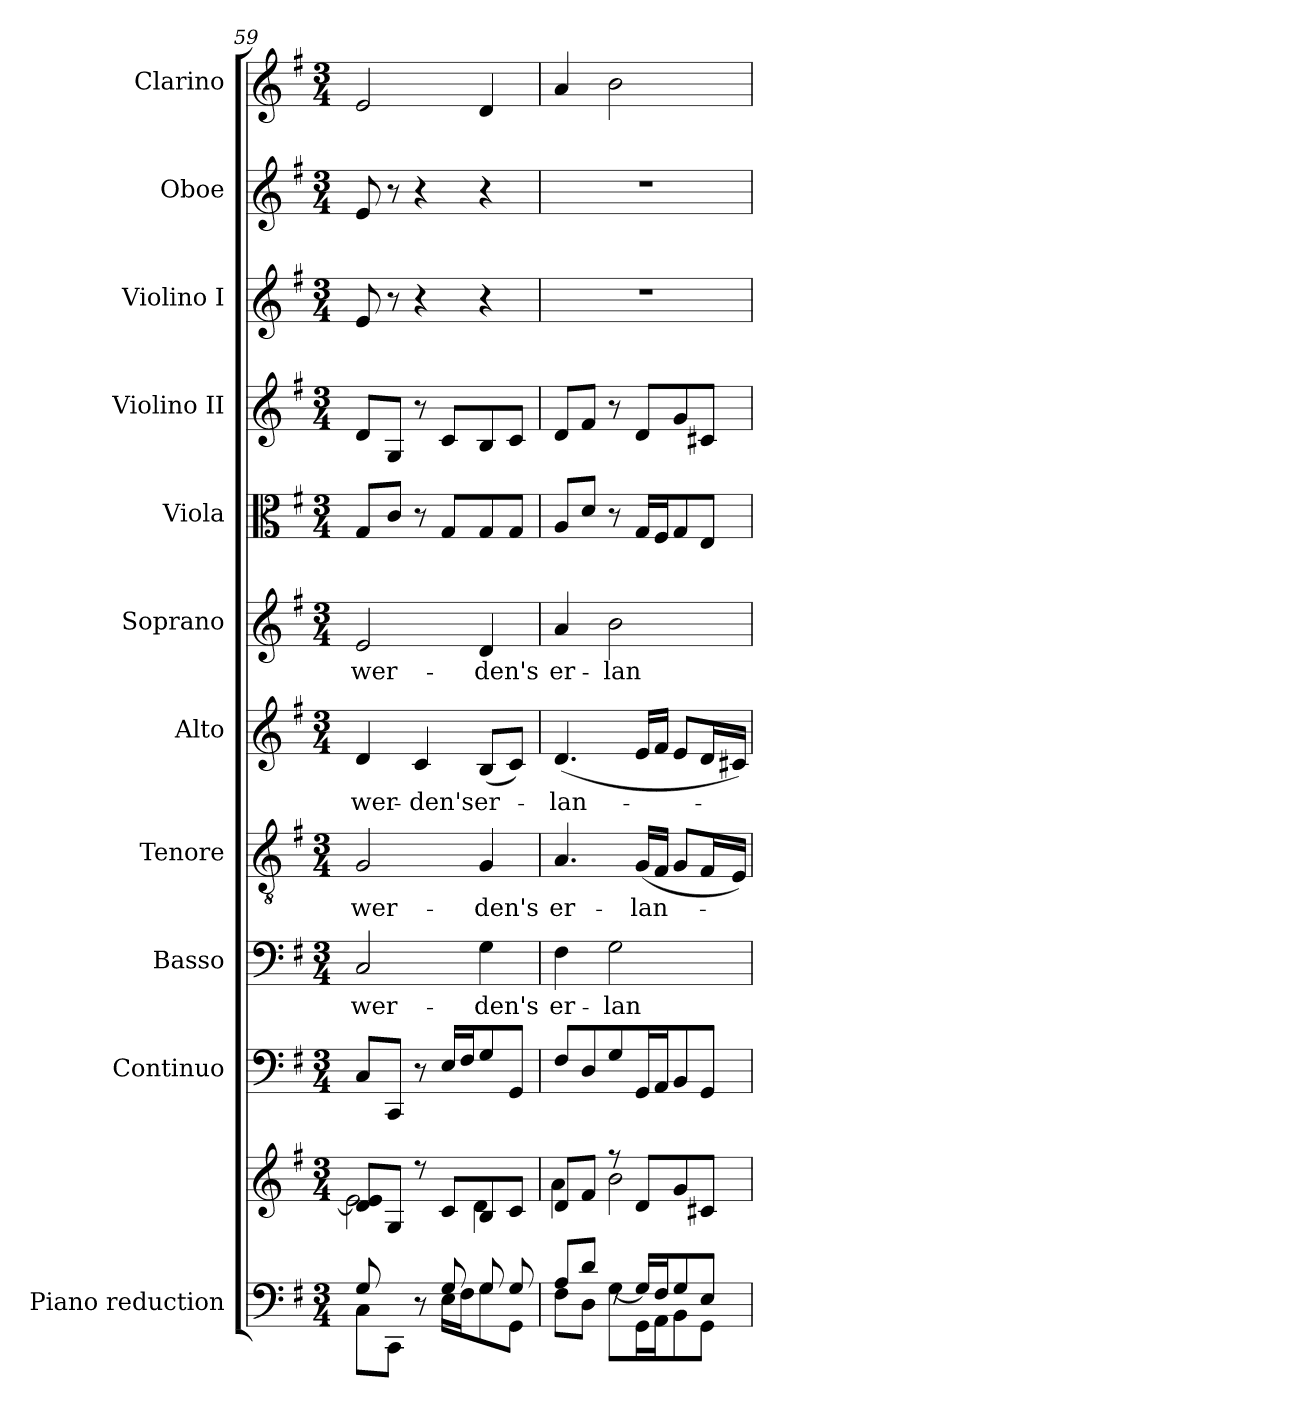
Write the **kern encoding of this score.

**kern	**kern	**kern	**kern	**text	**kern	**text	**kern	**text	**kern	**text	**kern	**kern	**kern	**kern	**kern
*part11	*part11	*part10	*part9	*part9	*part8	*part8	*part7	*part7	*part6	*part6	*part5	*part4	*part3	*part2	*part1
*staff12	*staff11	*staff10	*staff9	*staff9	*staff8	*staff8	*staff7	*staff7	*staff6	*staff6	*staff5	*staff4	*staff3	*staff2	*staff1
*I"Piano reduction	*	*I"Continuo	*I"Basso	*	*I"Tenore	*	*I"Alto	*	*I"Soprano	*	*I"Viola	*I"Violino II	*I"Violino I	*I"Oboe	*I"Clarino
*I'Pno	*	*	*	*	*	*	*	*	*	*	*	*	*	*I'Ob	*
*clefF4	*clefG2	*clefF4	*clefF4	*	*clefGv2	*	*clefG2	*	*clefG2	*	*clefC3	*clefG2	*clefG2	*clefG2	*clefG2
*k[f#]	*k[f#]	*k[f#]	*k[f#]	*	*k[f#]	*	*k[f#]	*	*k[f#]	*	*k[f#]	*k[f#]	*k[f#]	*k[f#]	*k[f#]
*M3/4	*M3/4	*M3/4	*M3/4	*	*M3/4	*	*M3/4	*	*M3/4	*	*M3/4	*M3/4	*M3/4	*M3/4	*M3/4
=59	=59	=59	=59	=59	=59	=59	=59	=59	=59	=59	=59	=59	=59	=59	=59
*^	*^	*	*	*	*	*	*	*	*	*	*	*	*	*	*
*	*	*	*^	*	*	*	*	*	*	*	*	*	*	*	*	*	*
!	!	!	!	!	!	!	!LO:LY:b	!	!LO:LY:b	!	!LO:LY:b	!	!LO:LY:b	!	!	!	!	!
8G/L	8C\L	8d/] 8e/L	2e\	8ryy	8C/L	2C/	wer-	2G/	wer-	4d/	wer-	2e/	wer-	8G/L	8d/L	8e/	8e/	2e/
8ryy	8CC\J	8G/J	.	8G\J	8CC/J	.	.	.	.	.	.	.	.	8c/J	8G/J	8r	8r	.
!	!	!	!	!	!	!	!	!	!	!	!LO:LY:b	!	!	!	!	!	!	!
8r	8ryy	8r	.	2ryy	8r	.	.	.	.	4c/	-den's	.	.	8r	8r	4r	4r	.
8G/L	16E\LL	8c/L	.	.	16E/LL	.	.	.	.	.	.	.	.	8G/L	8c/L	.	.	.
.	16F#\J	.	.	.	16F#/J	.	.	.	.	.	.	.	.	.	.	.	.	.
!	!	!	!	!	!	!	!LO:LY:b	!	!LO:LY:b	!	!LO:LY:b	!	!LO:LY:b	!	!	!	!	!
8G/	8G\	8B/	4d\	.	8G/	4G\	-den's	4G/	-den's	(<8B/L	er-	4d/	-den's	8G/	8B/	4r	4r	4d/
8G/J	8GG\J	8c/J	.	.	8GG/J	.	.	.	.	8c/J)	.	.	.	8G/J	8c/J	.	.	.
*	*	*	*v	*v	*	*	*	*	*	*	*	*	*	*	*	*	*	*
=60	=60	=60	=60	=60	=60	=60	=60	=60	=60	=60	=60	=60	=60	=60	=60	=60	=60
!	!	!	!	!	!	!LO:LY:b	!	!LO:LY:b	!	!LO:LY:b	!	!LO:LY:b	!	!	!	!	!
8A/L	8F#\L	8d/L	4a\	8F#/L	4F#\	er-	4.A/	er-	(<4.d/	-lan-	4a/	er-	8A/L	8d/L	2.r	2.r	4a/
8d/J	8D\J	8f#/J	.	8D/	.	.	.	.	.	.	.	.	8d/J	8f#/J	.	.	.
!	!	!	!	!	!	!LO:LY:b	!	!	!	!	!	!LO:LY:b	!	!	!	!	!
8rF	[8G\L	8r	2b\	8G/	2G\	-lan-	.	.	.	.	2b\	-lan-	8r	8r	.	.	2b\
!	!	!	!	!	!	!	!	!LO:LY:b	!	!	!	!	!	!	!	!	!
16G/LL]	16GG\L	8d/L	.	16GG/L	.	.	(<16G/LL	-lan-	16e/LL	.	.	.	16G/LL	8d/L	.	.	.
16F#/J	16AA\J	.	.	16AA/J	.	.	16F#/JJ	.	16f#/JJ	.	.	.	16F#/J	.	.	.	.
8G/	8BB\	8g/	.	8BB/	.	.	8G/L	.	8e/L	.	.	.	8G/	8g/	.	.	.
8E/J	8GG\J	8c#X/J	.	8GG/J	.	.	16F#/L	.	16d/L	.	.	.	8E/J	8c#X/J	.	.	.
.	.	.	.	.	.	.	16E/JJ)	.	16c#X/JJ)	.	.	.	.	.	.	.	.
*v	*v	*	*	*	*	*	*	*	*	*	*	*	*	*	*	*	*
*	*v	*v	*	*	*	*	*	*	*	*	*	*	*	*	*	*
=	=	=	=	=	=	=	=	=	=	=	=	=	=	=	=
*-	*-	*-	*-	*-	*-	*-	*-	*-	*-	*-	*-	*-	*-	*-	*-
